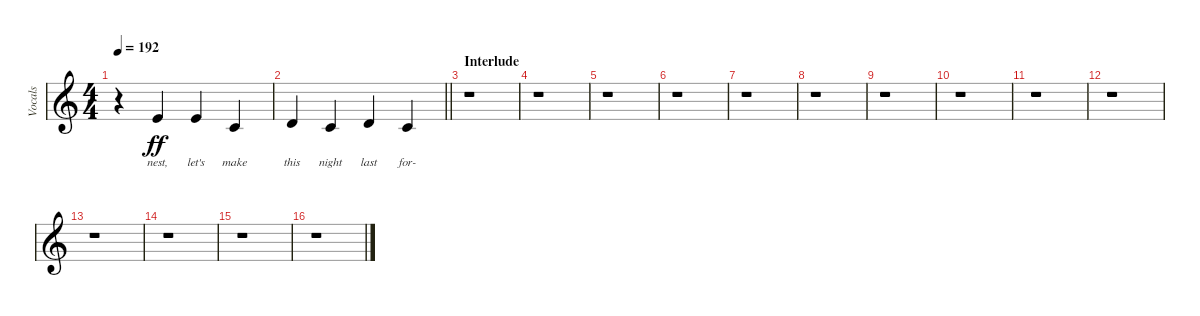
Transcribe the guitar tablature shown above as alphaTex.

\track ("Vocals" "Vocals") {instrument tenorsax}
\staff {score}
\tuning (E4 B3 G3 D3 A2 E2) {hide}
\ts (4 4)
\tempo 192
\clef g2
\ks c
r.4{dy ff} 9.3.4{lyrics (0 "nest,") lyrics (1 "") lyrics (2 "") lyrics (3 "") lyrics (4 "")} 9.3.4{lyrics (0 "let's") lyrics (1 "") lyrics (2 "") lyrics (3 "") lyrics (4 "")} 5.3.4{lyrics (0 "make") lyrics (1 "") lyrics (2 "") lyrics (3 "") lyrics (4 "")} |
\barLineRight lightlight
7.3.4{lyrics (0 "this") lyrics (1 "") lyrics (2 "") lyrics (3 "") lyrics (4 "")} 5.3.4{lyrics (0 "night") lyrics (1 "") lyrics (2 "") lyrics (3 "") lyrics (4 "")} 7.3.4{lyrics (0 "last") lyrics (1 "") lyrics (2 "") lyrics (3 "") lyrics (4 "")} 5.3.4{lyrics (0 "for-") lyrics (1 "") lyrics (2 "") lyrics (3 "") lyrics (4 "")} |
\section ("" "Interlude")
r.1 |
r.1 |
r.1 |
r.1 |
r.1 |
r.1 |
r.1 |
r.1 |
r.1 |
r.1 |
r.1 |
r.1 |
r.1 |
r.1
